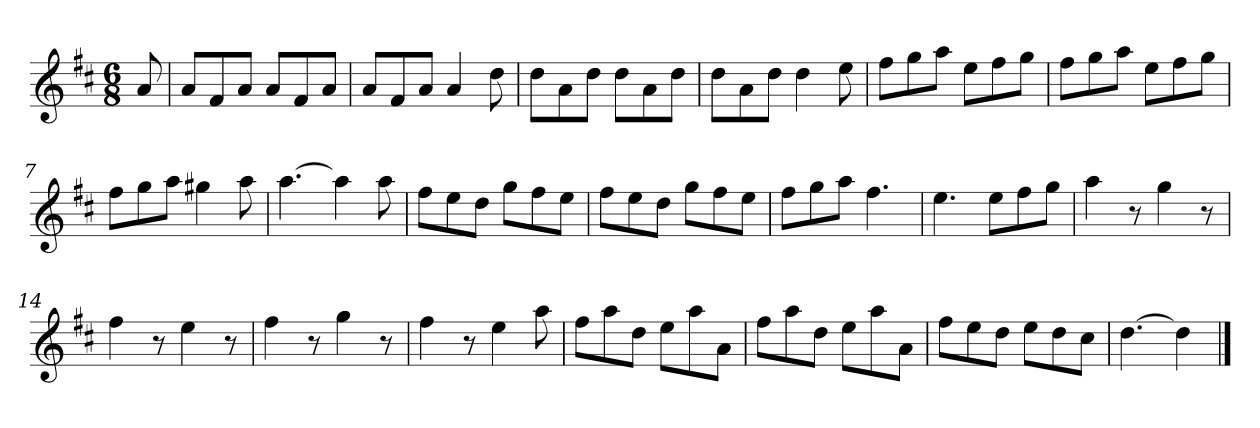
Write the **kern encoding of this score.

**kern
*part1
*staff1
*k[f#c#]
*M6/8
*MM120
=
8a
=1
8aL
8f#
8aJ
8aL
8f#
8aJ
=2
8aL
8f#
8aJ
4a
8dd
=3
8ddL
8a
8ddJ
8ddL
8a
8ddJ
=4
8ddL
8a
8ddJ
4dd
8ee
=5
8ff#L
8gg
8aaJ
8eeL
8ff#
8ggJ
=6
8ff#L
8gg
8aaJ
8eeL
8ff#
8ggJ
=7
8ff#L
8gg
8aaJ
4gg#X
8aa
=8
[4.aa
4aa]
8aa
=9
8ff#L
8ee
8ddJ
8ggL
8ff#
8eeJ
=10
8ff#L
8ee
8ddJ
8ggL
8ff#
8eeJ
=11
8ff#L
8gg
8aaJ
4.ff#
=12
4.ee
8eeL
8ff#
8ggJ
=13
4aa
8r
4gg
8r
=14
4ff#
8r
4ee
8r
=15
4ff#
8r
4gg
8r
=16
4ff#
8r
4ee
8aa
=17
8ff#L
8aa
8ddJ
8eeL
8aa
8aJ
=18
8ff#L
8aa
8ddJ
8eeL
8aa
8aJ
=19
8ff#L
8ee
8ddJ
8eeL
8dd
8cc#J
=20
[4.dd
4dd]
==
*-
